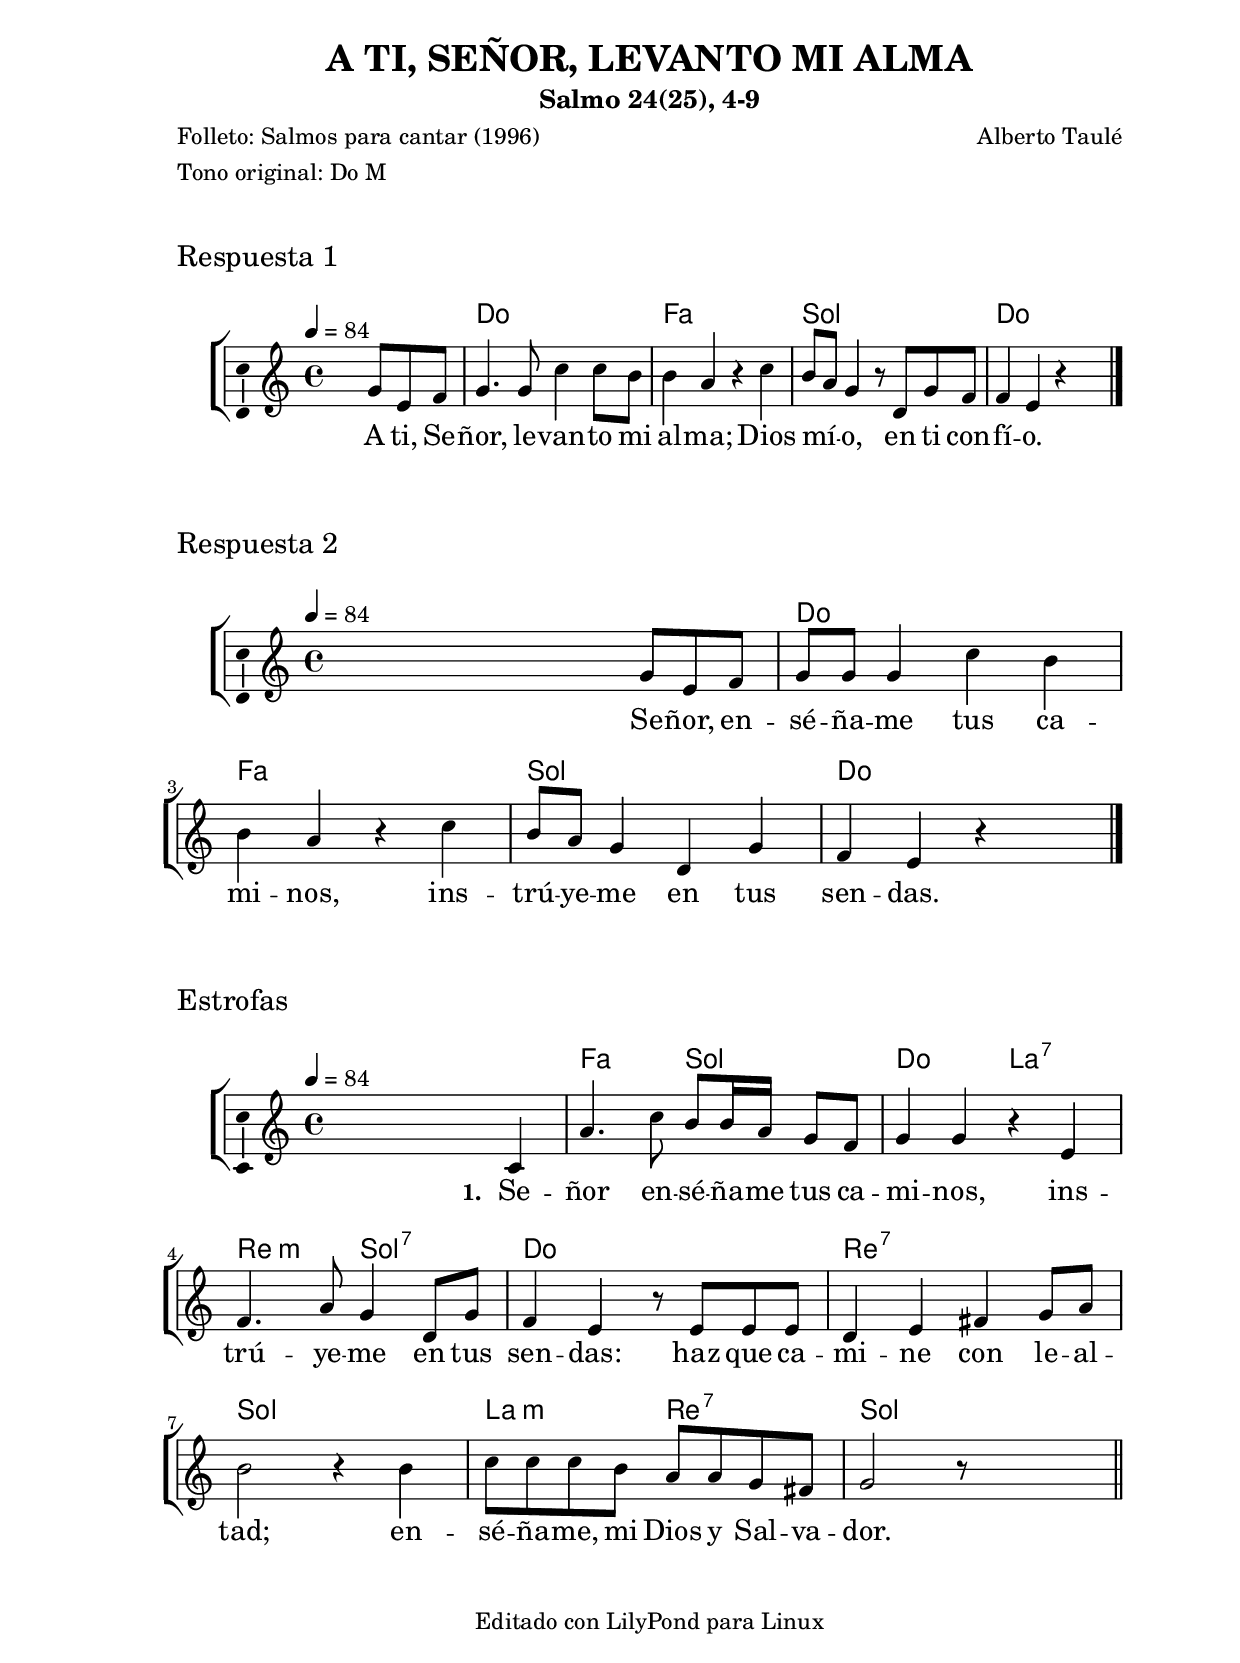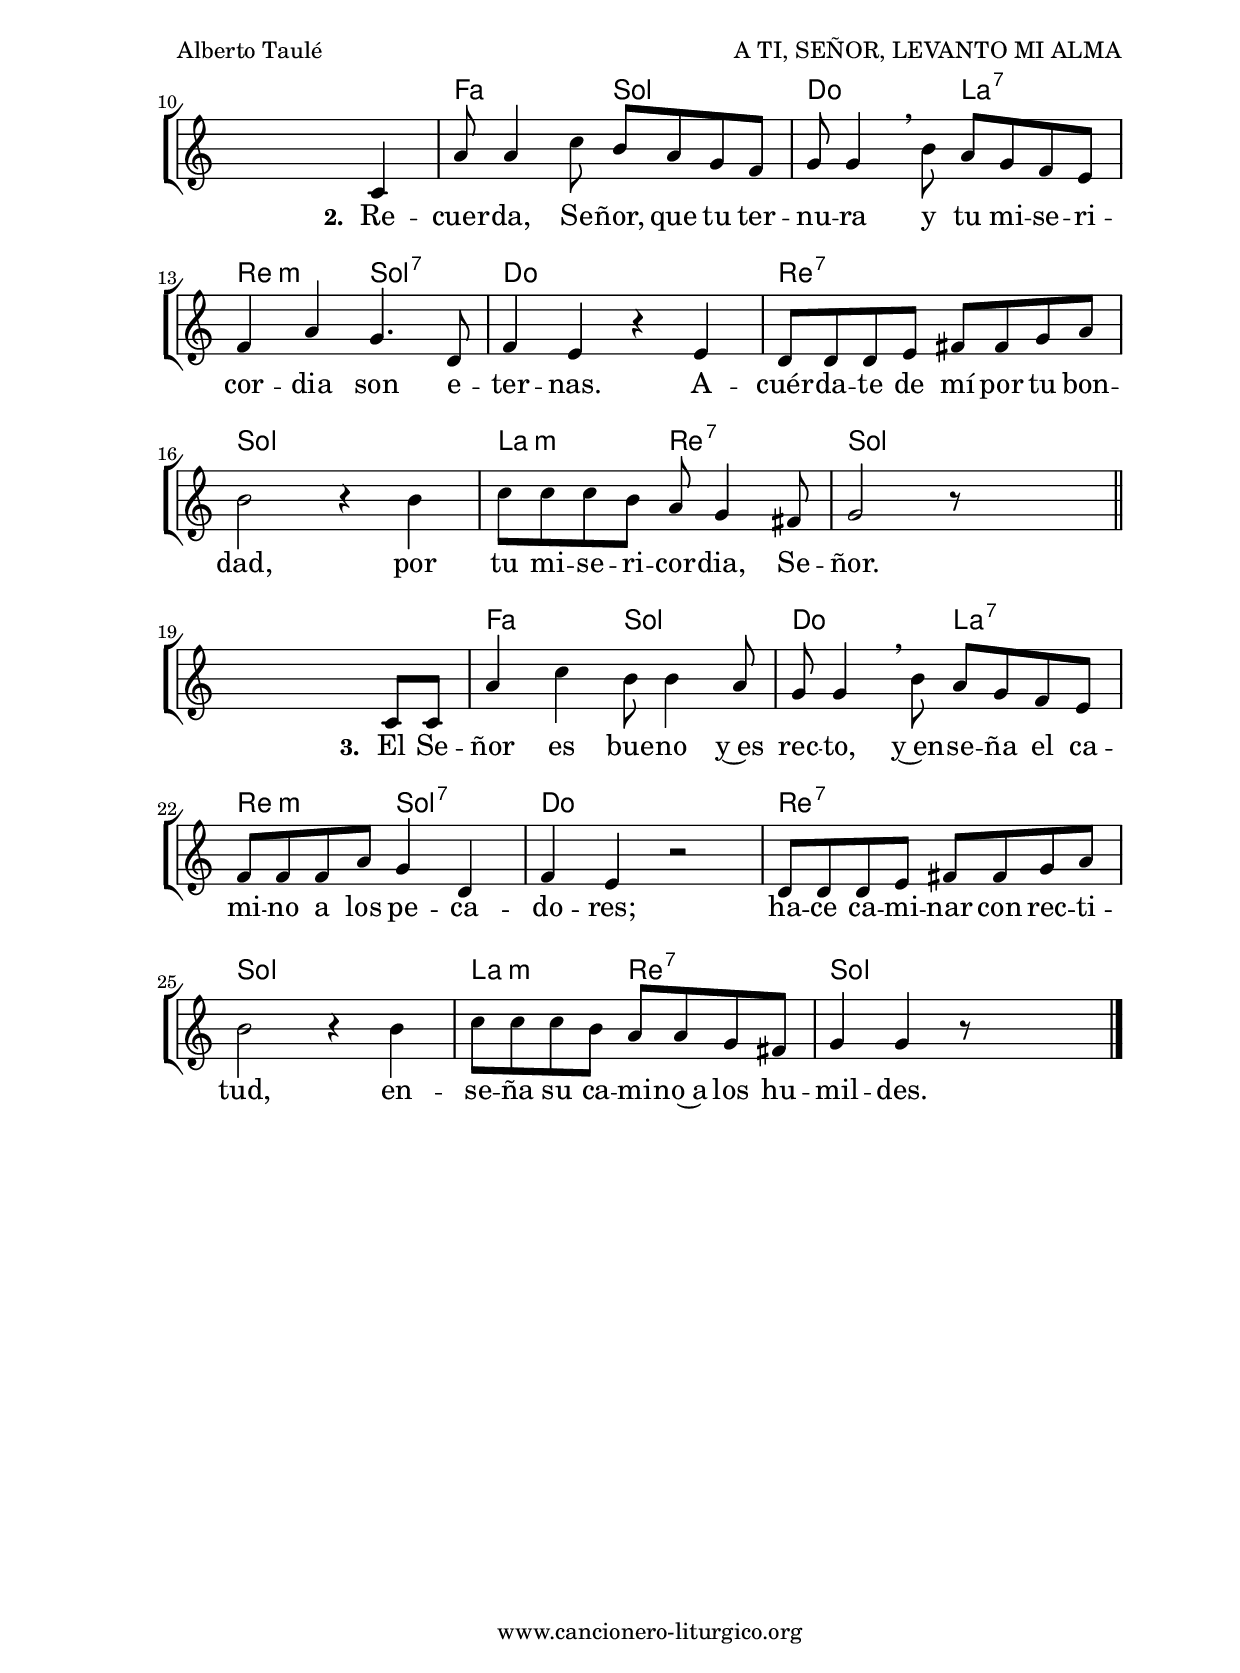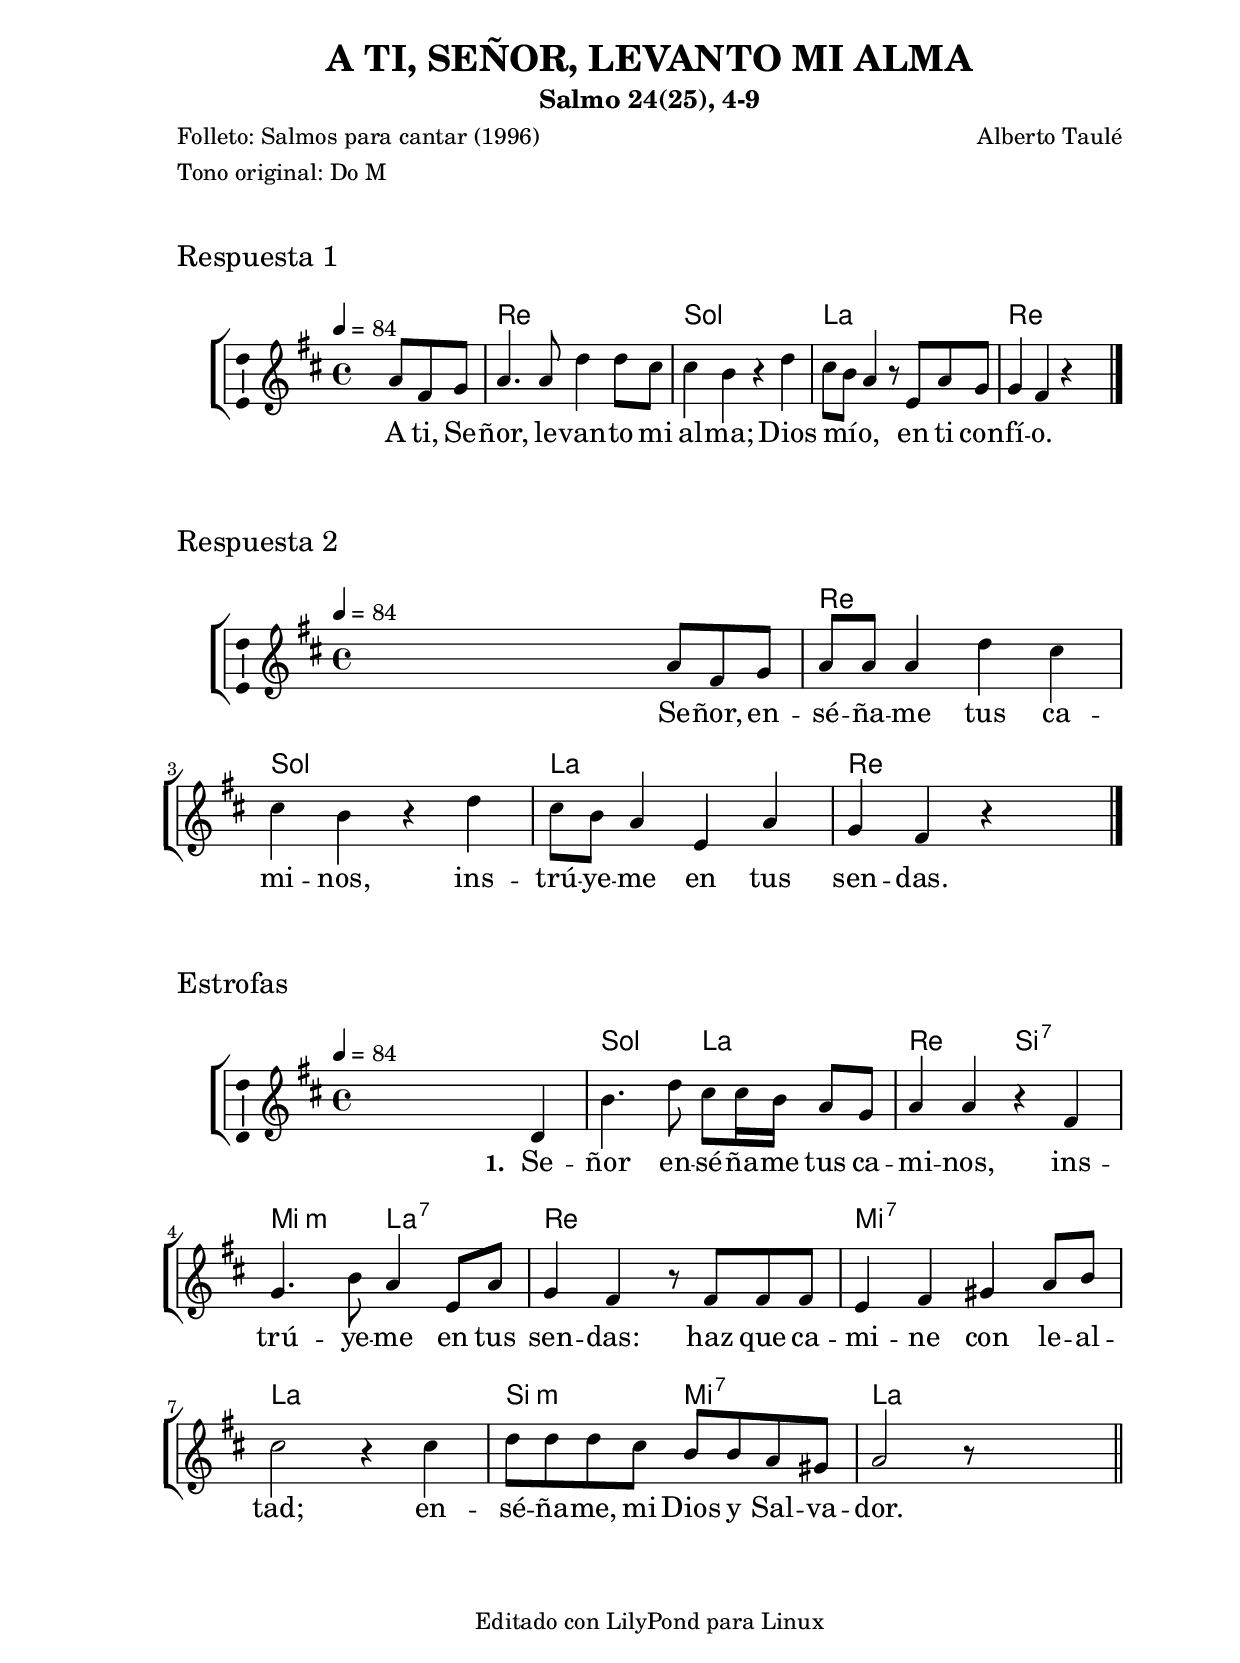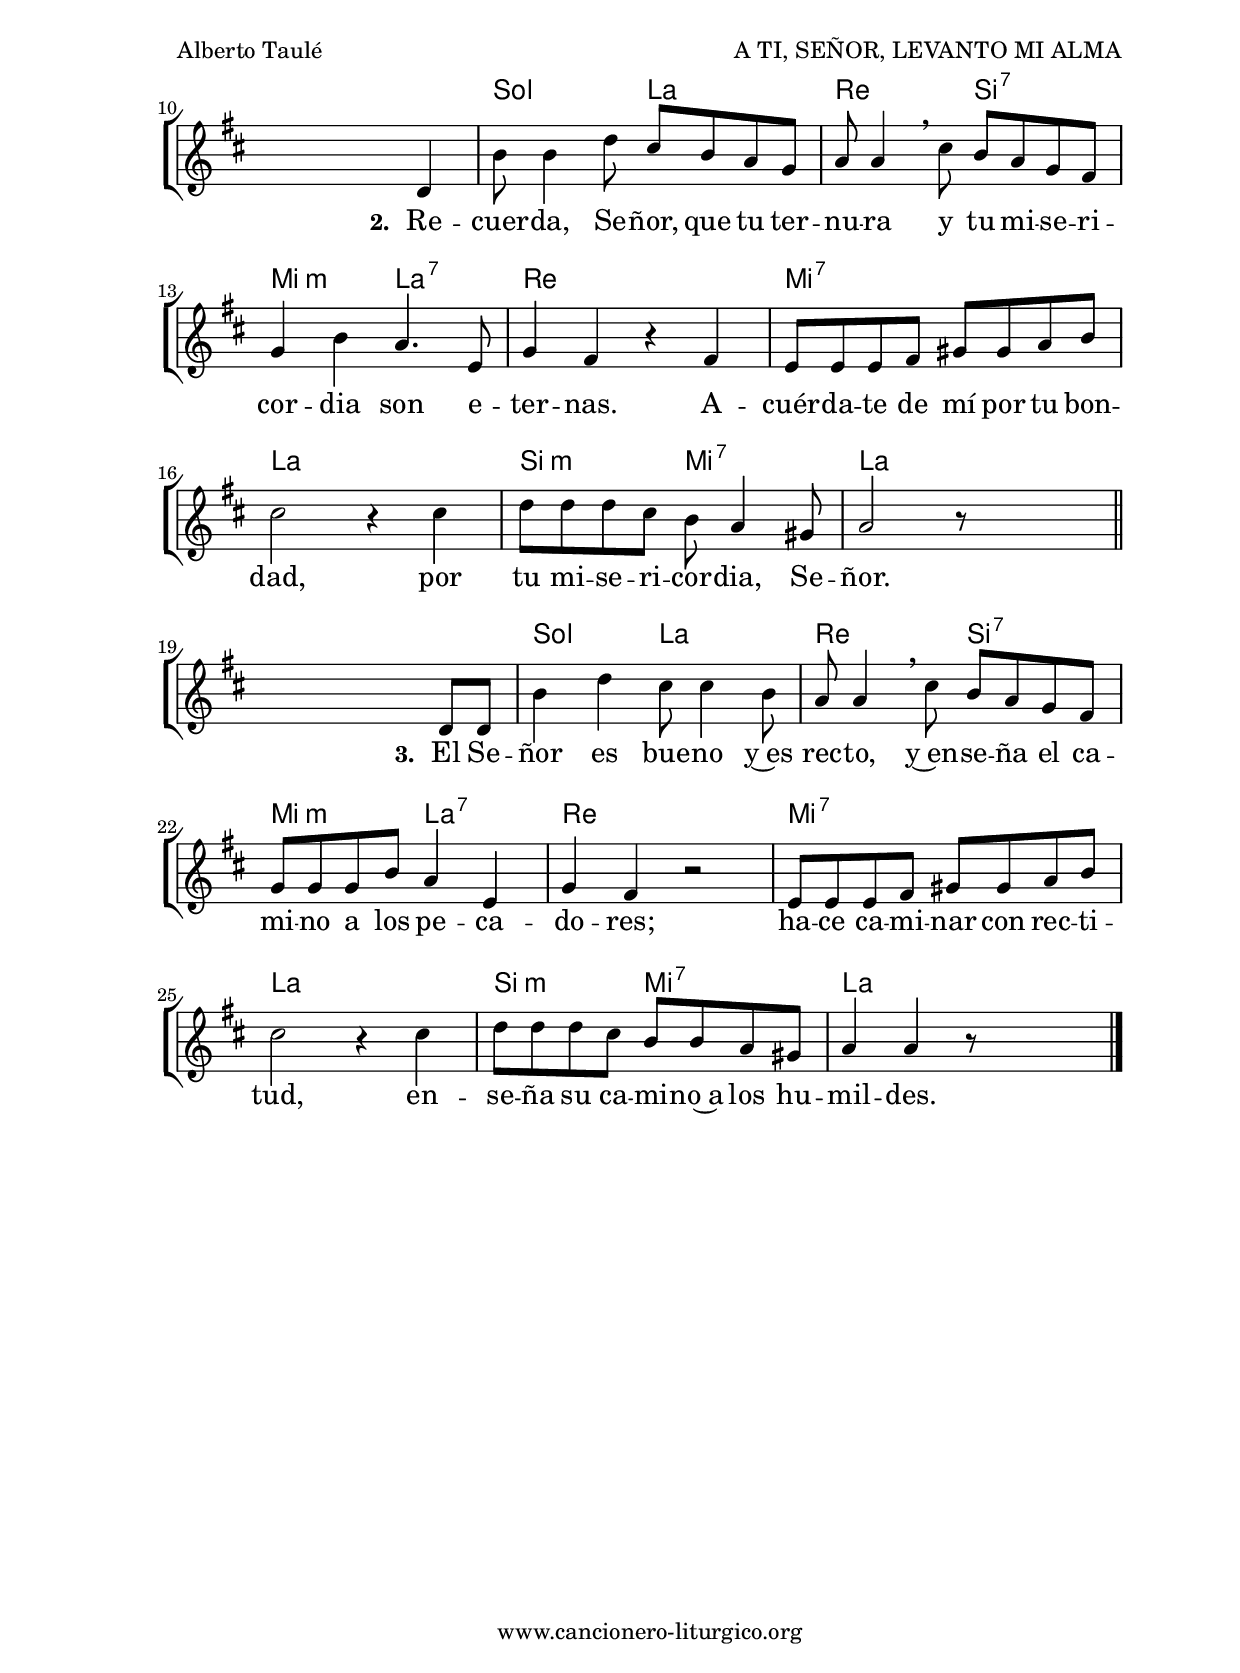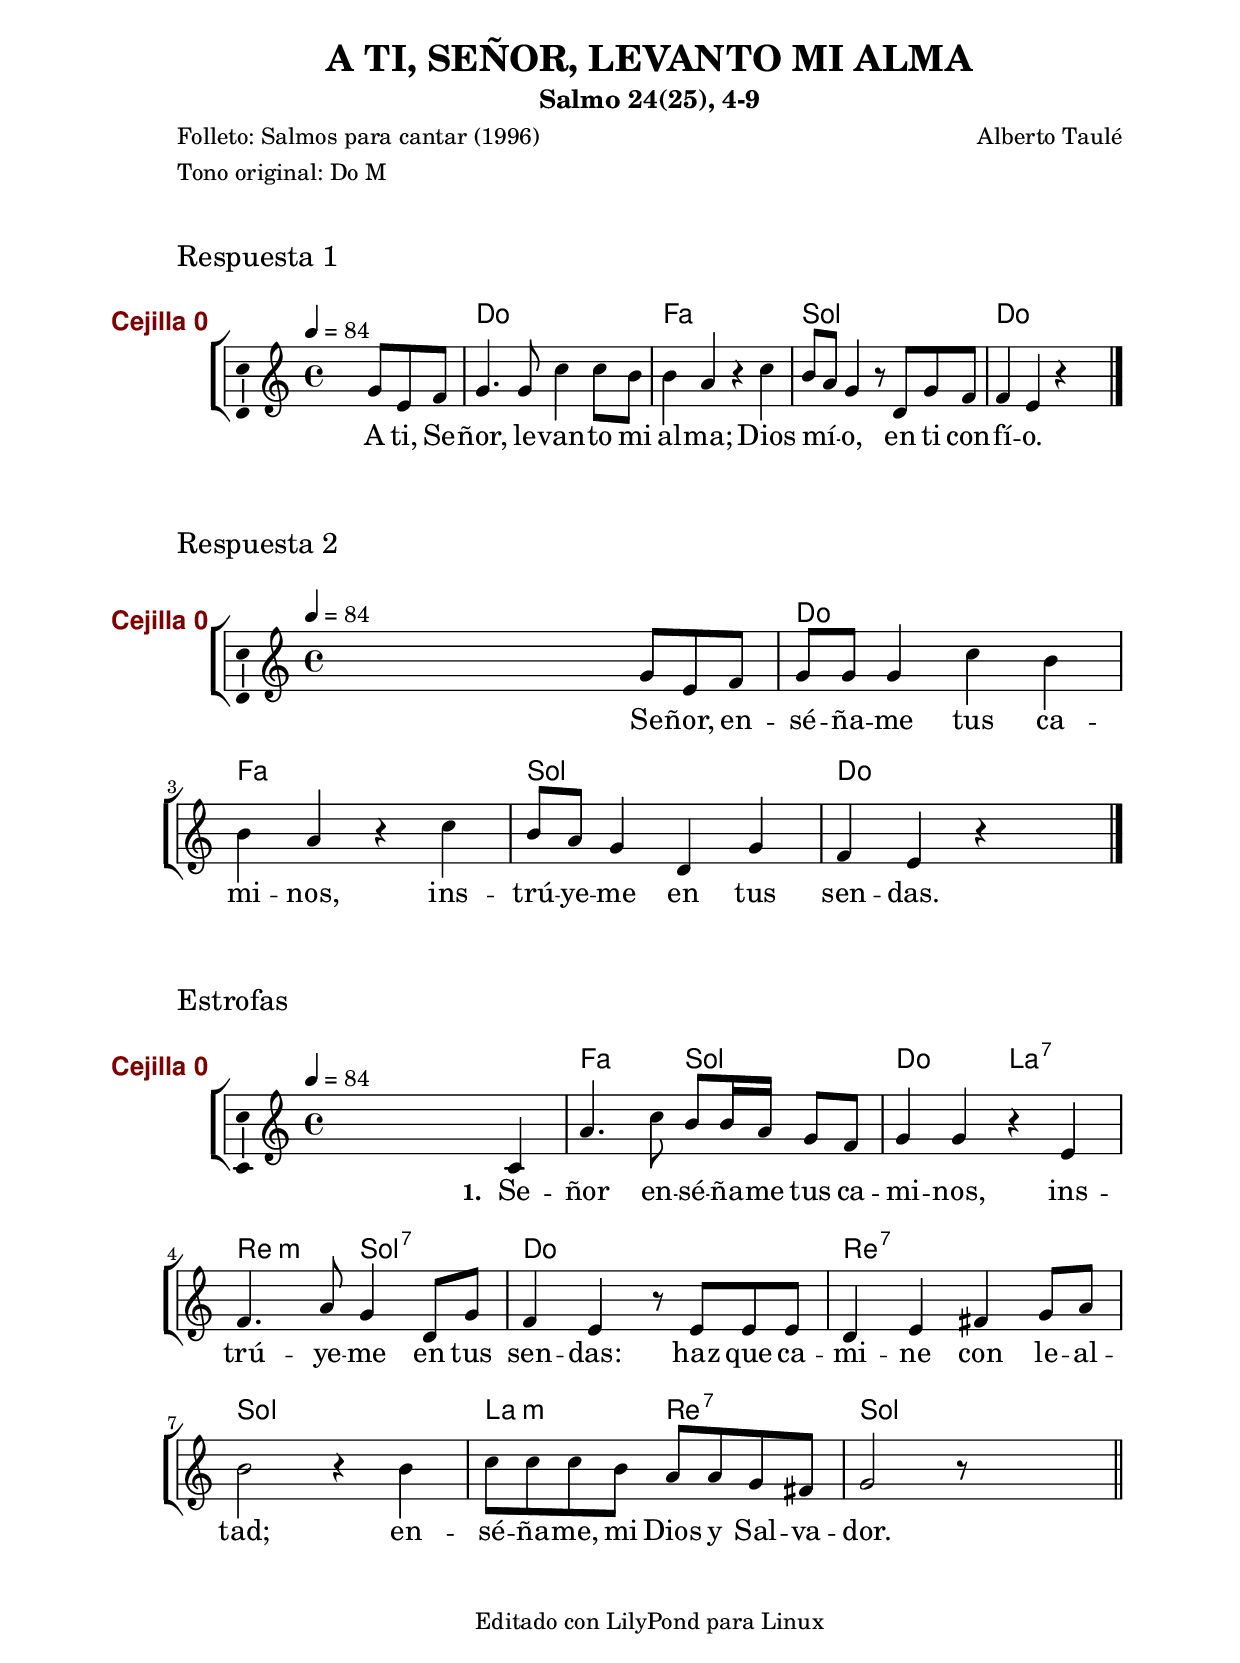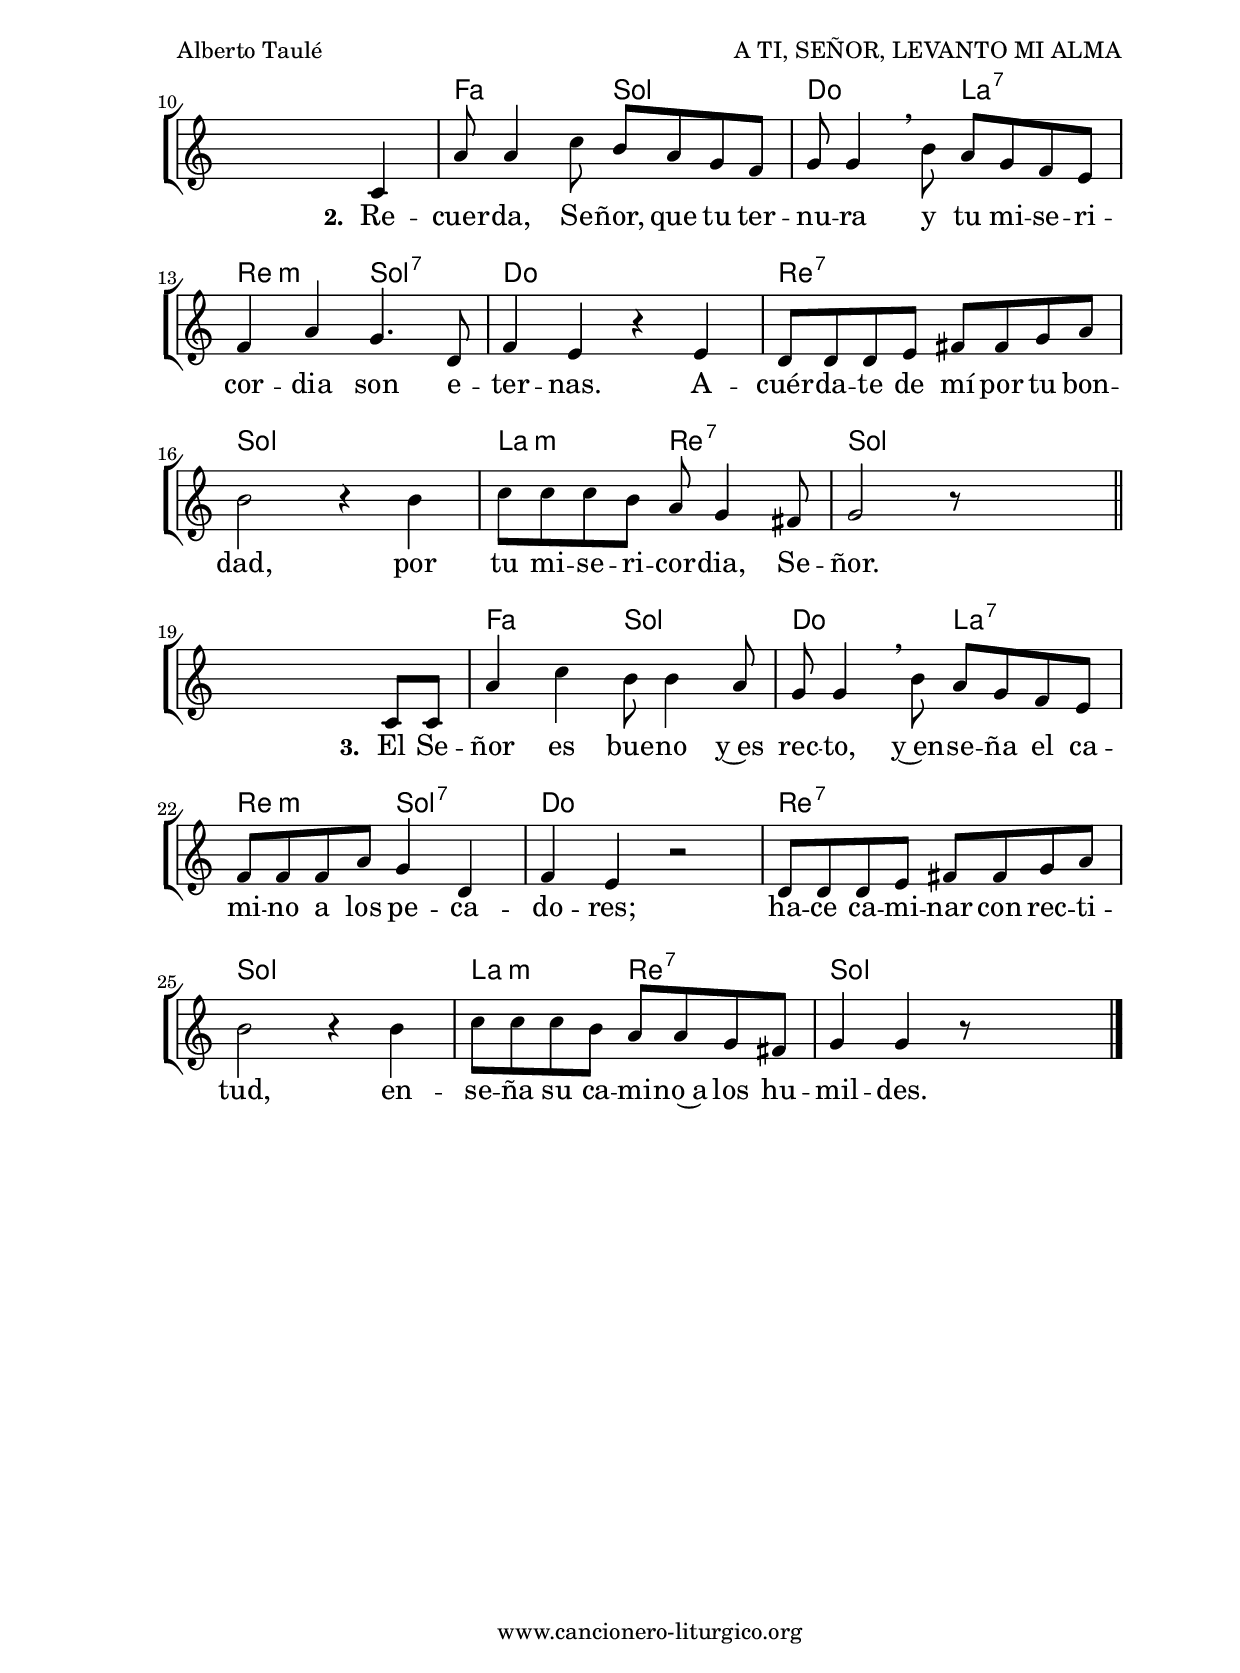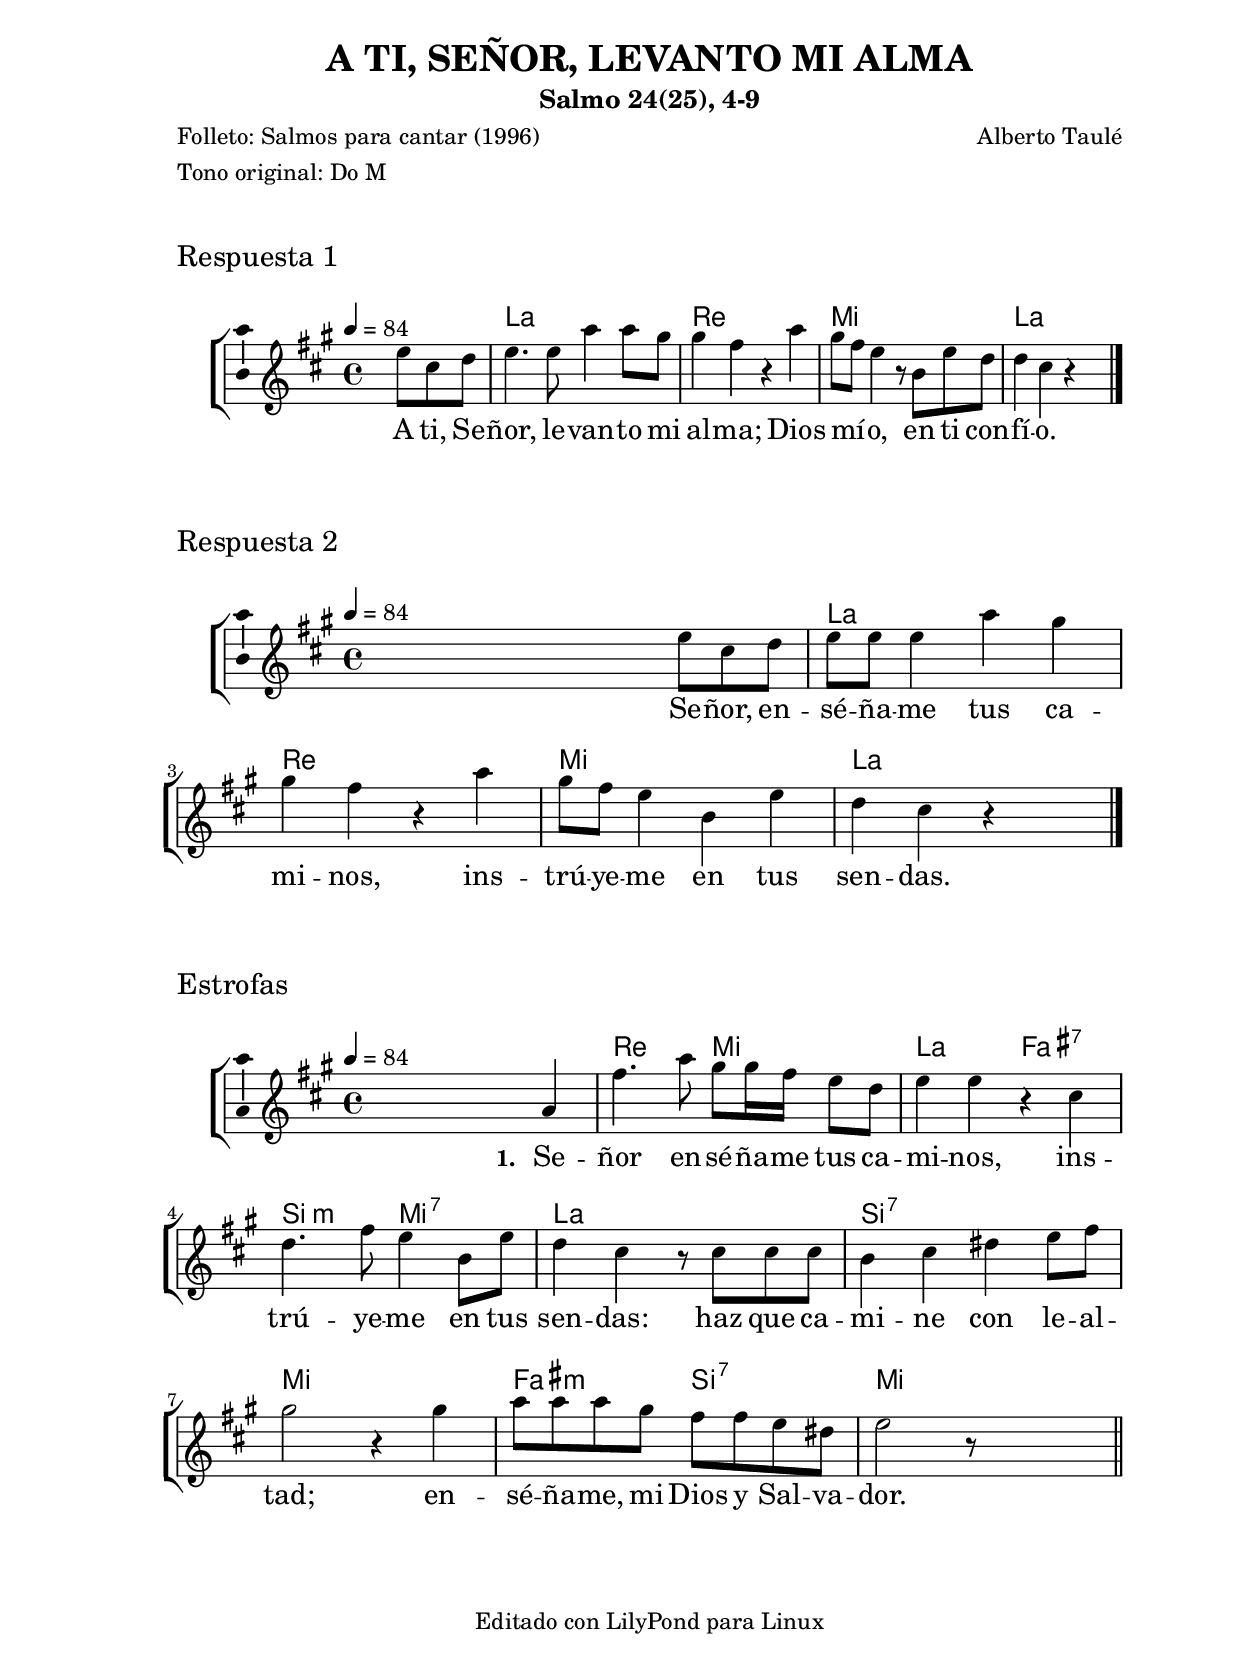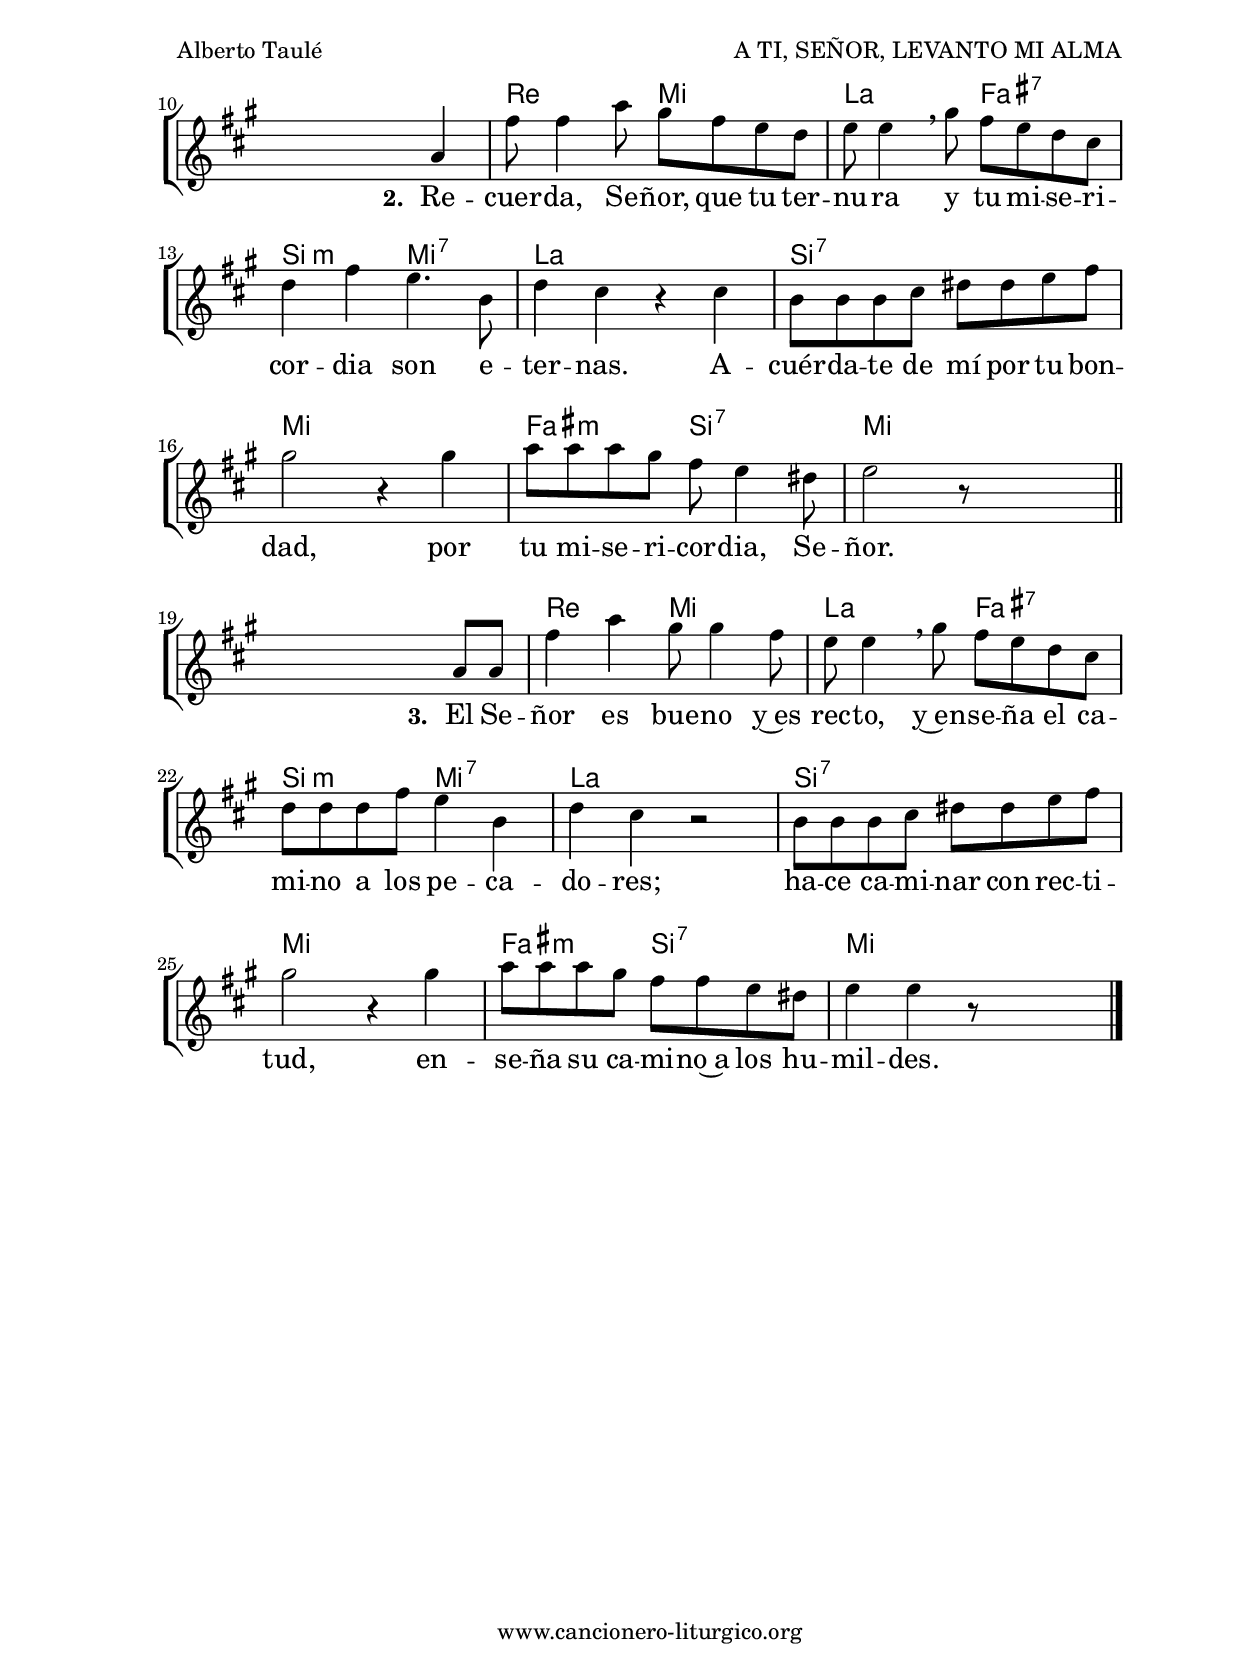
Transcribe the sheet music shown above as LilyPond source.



%versión de lilypond para la que se ha escrito esta partitura:
\version "2.16.0"

	%Tamaño papel
	#(set-default-paper-size "a4")
	%Tamaño partitura
	#(set-global-staff-size 20)
	%No responde al pulsar sobre una nota
	#(ly:set-option 'point-and-click #f)

%parámetros del encabezamiento:
\header {
	title = "A TI, SEÑOR, LEVANTO MI ALMA"
	subtitle = "Salmo 24(25), 4-9"
	composer = "Alberto Taulé"
	poet = "Folleto: Salmos para cantar (1996)"
	meter = "Tono original: Do M"
	arranger = ""
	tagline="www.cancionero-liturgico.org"
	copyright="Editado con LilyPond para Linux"
	tiempo = ""
	usos = "Salmo"
	letra = ""
	}

%parámetros del encabezamiento:
\paper  {
	oddHeaderMarkup = \markup {\fill-line { \on-the-fly #not-first-page \fromproperty #'header:title \on-the-fly #not-first-page \fromproperty #'header:composer }}
	evenHeaderMarkup = \markup {\fill-line { \fromproperty #'header:composer \fromproperty #'header:title }}
	#(set-paper-size "a4")
	print-page-number = ##f
	first-page-number = 1
	print-first-page-number = ##f
	head-separation = 3.0 \cm
	top-margin = 2.0 \cm
	bottom-margin = 0.5\cm
	left-margin = 3.0 \cm
	line-width = 16.0 \cm 
	indent = 8\mm
	interscoreline = 2.\mm
	between-system-space = 15\mm
%	para que las partituras no llenen la hoja:
	ragged-bottom = ##t
%	idem para la última hoja:
	ragged-last-bottom = ##f
%	para que las partituras llenen el ancho del papel:
	ragged-last = ##f
	after-title-space = 2.5 \cm
%page-count=2
%system-count=8

	%Flexible Vertical Spacing
	markup-system-spacing =
	#'((basic-distance . 5) (minimum-distance . 3) (padding . 3))
	score-markup-spacing =
	#'((basic-distance . 15) (minimum-distance . 10) (padding . 3))
%	score-system-spacing =
%	#'((basic-distance . 15) (minimum-distance . 10) (padding . 5))
	system-system-spacing =
	#'((basic-distance . 5) (minimum-distance . 3) (padding . 3))
	markup-markup-spacing =
	#'((basic-distance . 20) (minimum-distance . 15) (padding . 3))
	last-bottom-spacing =
	#'((basic-distance . 5) (minimum-distance . 5) (padding . 3))
%	top-system-spacing =
%	#'((basic-distance . 10) (minimum-distance . 5) (padding . 3))
%	top-markup-spacing =
%	#'((basic-distance . 15) (minimum-distance . 10) (padding . 3))

	}


%parámetros que afectan a toda la partitura:
global =  {
	%clave de sol (G):
	\clef G
	%armadura:
%%%	\transpose b c'
	\key c \major
	\tempo 4=84
	\set Score.tempoHideNote = ##f
	}


%%%%%%%%%%%%%%%%%%%%%%%%%%%%%%%%%%%%%%%%%%%%%%%%%%%%%%%
%%%%%%%%%%%%%%%%%%%%%%%%%%%%%%%%%%%%%%%%%%%%%%%%%%%%%%%
%%%%%%%%%%%%%%%%%%%%%%%%%%%%%%%%%%%%%%%%%%%%%%%%%%%%%%%


acordesrespuno = {
	\italianChords
	\chordmode {
%%%	\transpose b c'
{

s1
c1 f g c

}
}
}

melodiarespuno = 
%%%	\transpose b c'
{
	\relative c''{

\time 4/4

s2 s8 g8 e f
g4. g8 c4 c8 b
b4 a r4 c4
b8 a g4 r8 d8 g f
f4 e4 r4 s4

\bar "|."
}
}


textorespuno = \lyricmode {

A ti, Se -- ñor, le -- van -- to mi al -- ma;
Dios mí -- _ o, en ti con -- fí -- o.

	}

acordesrespunoStaff = \context ChordNames = acordesrespunoStaff <<
	\set chordChanges = ##t
	\acordesrespuno
	>>


%%%%%%%%%%%%%%%%%%%%%%%%%%%%%%%%%%% CEJILLA %%%%%%%%%%%%%%%%%%%%%%%%%%%%%%%%%%%
acordesrespunocejilla = {
%%%	\override ChordNames.ChordName #'font-size = #-1
%%%	\override ChordNames.ChordName #'font-series = #'bold
	\transpose c c {
		\acordesrespuno
		}
	}

acordesrespunocejillaStaff = \context ChordNames = acordesrespunocejillaStaff <<
	\set Staff.instrumentName = \markup \with-color #darkred \larger \bold \sans "Cejilla 0"
	\set chordChanges = ##t
	\acordesrespunocejilla
	>>
%%%%%%%%%%%%%%%%%%%%%%%%%%%%%%%%%%% CEJILLA %%%%%%%%%%%%%%%%%%%%%%%%%%%%%%%%%%%


vozrespunoStaff = \context Voice = vozrespunoStaff
\with {\consists "Ambitus_engraver"}
<<
%	\set Staff.instrumentName = ""
%	\set Staff.shortInstrumentName = ""
%	\set Staff.midiInstrument = #"clarinet"
%	\set Staff.midiInstrument = #"cello"
%	\set Staff.midiInstrument = #"flute"
	\set Staff.midiInstrument = #"electric guitar (jazz)"
%	\set Staff.midiInstrument = #"english horn"
%	\set Staff.midiInstrument = #"violin"
%	\set Staff.midiInstrument = #"glockenspiel"
	\set Staff.midiMinimumVolume = #0.7
	\set Staff.midiMaximumVolume = #0.9
	\global
	\melodiarespuno
	>>

textorespunoStaff = \context Lyrics = textorespunoStaff <<
	\lyricsto vozrespunoStaff \textorespuno
	>>


%%%%%%%%%%%%%%%%%%%%%%%%%%%%%%%%%%%%%%%%%%%%%%%%%%%%%%%
%%%%%%%%%%%%%%%%%%%%%%%%%%%%%%%%%%%%%%%%%%%%%%%%%%%%%%%
%%%%%%%%%%%%%%%%%%%%%%%%%%%%%%%%%%%%%%%%%%%%%%%%%%%%%%%


acordesrespdos = {
	\italianChords
	\chordmode {
%%%	\transpose b c'
{

s1
c1 f g c

}
}
}

melodiarespdos = 
%%%	\transpose b c'
{
	\relative c''{

\time 4/4

s2 s8 g8 e f
g8 g g4 c4 b
b4 a r4 c4
b8 a g4 d g
f4 e4 r4 s4


\bar "|."
}
}


textorespdos = \lyricmode {

Se -- ñor, en -- sé -- ña -- me tus ca -- mi -- nos,
ins -- trú -- ye -- me en tus sen -- das.

	}

acordesrespdosStaff = \context ChordNames = acordesrespdosStaff <<
	\set chordChanges = ##t
	\acordesrespdos
	>>


%%%%%%%%%%%%%%%%%%%%%%%%%%%%%%%%%%% CEJILLA %%%%%%%%%%%%%%%%%%%%%%%%%%%%%%%%%%%
acordesrespdoscejilla = {
%%%	\override ChordNames.ChordName #'font-size = #-1
%%%	\override ChordNames.ChordName #'font-series = #'bold
	\transpose c c {
		\acordesrespdos
		}
	}

acordesrespdoscejillaStaff = \context ChordNames = acordesrespdoscejillaStaff <<
	\set Staff.instrumentName = \markup \with-color #darkred \larger \bold \sans "Cejilla 0"
	\set chordChanges = ##t
	\acordesrespdoscejilla
	>>
%%%%%%%%%%%%%%%%%%%%%%%%%%%%%%%%%%% CEJILLA %%%%%%%%%%%%%%%%%%%%%%%%%%%%%%%%%%%


vozrespdosStaff = \context Voice = vozrespdosStaff
\with {\consists "Ambitus_engraver"}
<<
%	\set Staff.instrumentName = ""
%	\set Staff.shortInstrumentName = ""
%	\set Staff.midiInstrument = #"clarinet"
%	\set Staff.midiInstrument = #"cello"
%	\set Staff.midiInstrument = #"flute"
	\set Staff.midiInstrument = #"electric guitar (jazz)"
%	\set Staff.midiInstrument = #"english horn"
%	\set Staff.midiInstrument = #"violin"
%	\set Staff.midiInstrument = #"glockenspiel"
	\set Staff.midiMinimumVolume = #0.7
	\set Staff.midiMaximumVolume = #0.9
	\global
	\melodiarespdos
	>>

textorespdosStaff = \context Lyrics = textorespdosStaff <<
	\lyricsto vozrespdosStaff \textorespdos
	>>


%%%%%%%%%%%%%%%%%%%%%%%%%%%%%%%%%%%%%%%%%%%%%%%%%%%%%%%
%%%%%%%%%%%%%%%%%%%%%%%%%%%%%%%%%%%%%%%%%%%%%%%%%%%%%%%
%%%%%%%%%%%%%%%%%%%%%%%%%%%%%%%%%%%%%%%%%%%%%%%%%%%%%%%


acordesrespest = {
	\italianChords
	\chordmode {
%%%	\transpose b c'
{

s1
f2 g c a:7 d:m g:7 c s d:7 s g s a:m d:7 g s
s1
f2 g c a:7 d:m g:7 c s d:7 s g s a:m d:7 g s
s1
f2 g c a:7 d:m g:7 c s d:7 s g s a:m d:7 g s

}
}
}

melodiarespest = 
%%%	\transpose b c'
{
	\relative c'{

\time 4/4

s2 s4 c4
a'4. c8 b b16 a g8 f
g4 g r4 e4
f4. a8 g4 d8 g
f4 e r8 e8 e e
d4 e fis g8 a
b2 r4 b4
c8 c c b a a g fis
g2 r8 s8 s4

\bar "||"
\break

s2 s4 c,4
a'8 a4 c8 b a g f
g8 g4 \breathe b8 a g f e
f4 a g4. d8
f4 e r4 e4
d8 d d e fis fis g a
b2 r4 b4
c8 c c b a g4 fis8
g2 r8 s8 s4

\bar "||"
\break

s2 s4 c,8 c
a'4 c b8 b4 a8
g8 g4 \breathe b8 a g f e
f8 f f a g4 d
f4 e r2
d8 d d e fis fis g a
b2 r4 b4
c8 c c b a a g fis
g4 g r8 s8 s4

\bar "|."
}
}


textorespest = \lyricmode {

\set stanza =#"1. " Se -- ñor en -- sé -- ña -- me tus ca -- mi -- nos,
ins -- trú -- ye -- me en tus sen -- das:
haz que ca -- mi -- ne con le -- al -- tad;
en -- sé -- ña -- me, mi Dios y Sal -- va -- dor.

\set stanza =#"2. " Re -- cuer -- da, Se -- ñor, que tu ter -- nu -- ra
y tu mi -- se -- ri -- cor -- dia son e -- ter -- nas.
A -- cuér -- da -- te de mí por tu bon -- dad,
por tu mi -- se -- ri -- cor -- dia, Se -- ñor.

\set stanza =#"3. " El Se -- ñor es bue -- no y~es rec -- to,
y~en -- se -- ña el ca -- mi -- no a los pe -- ca -- do -- res;
ha -- ce ca -- mi -- nar con rec -- ti -- tud,
en -- se -- ña su ca -- mi -- no~a los hu -- mil -- des.

	}

acordesrespestStaff = \context ChordNames = acordesrespestStaff <<
	\set chordChanges = ##t
	\acordesrespest
	>>


%%%%%%%%%%%%%%%%%%%%%%%%%%%%%%%%%%% CEJILLA %%%%%%%%%%%%%%%%%%%%%%%%%%%%%%%%%%%
acordesrespestcejilla = {
%%%	\override ChordNames.ChordName #'font-size = #-1
%%%	\override ChordNames.ChordName #'font-series = #'bold
	\transpose c c {
		\acordesrespest
		}
	}

acordesrespestcejillaStaff = \context ChordNames = acordesrespestcejillaStaff <<
	\set Staff.instrumentName = \markup \with-color #darkred \larger \bold \sans "Cejilla 0"
	\set chordChanges = ##t
	\acordesrespestcejilla
	>>
%%%%%%%%%%%%%%%%%%%%%%%%%%%%%%%%%%% CEJILLA %%%%%%%%%%%%%%%%%%%%%%%%%%%%%%%%%%%


vozrespestStaff = \context Voice = vozrespestStaff
\with {\consists "Ambitus_engraver"}
<<
%	\set Staff.instrumentName = ""
%	\set Staff.shortInstrumentName = ""
%	\set Staff.midiInstrument = #"clarinet"
%	\set Staff.midiInstrument = #"cello"
%	\set Staff.midiInstrument = #"flute"
	\set Staff.midiInstrument = #"electric guitar (jazz)"
%	\set Staff.midiInstrument = #"english horn"
%	\set Staff.midiInstrument = #"violin"
%	\set Staff.midiInstrument = #"glockenspiel"
	\set Staff.midiMinimumVolume = #0.7
	\set Staff.midiMaximumVolume = #0.9
	\global
	\melodiarespest
	>>

textorespestStaff = \context Lyrics = textorespestStaff <<
	\lyricsto vozrespestStaff \textorespest
	>>


%%%%%%%%%%%%%%%%%%%%%%%%%%%%%%%%%%%%%%%%%%%%%%%%%%%%%%%
%%%%%%%%%%%%%%%%%%%%%%%%%%%%%%%%%%%%%%%%%%%%%%%%%%%%%%%
%%%%%%%%%%%%%%%%%%%%%%%%%%%%%%%%%%%%%%%%%%%%%%%%%%%%%%%


\book {
	\score {
		\context ChoirStaff {
			\override StaffGroup.SystemStartBracket #'collapse-height = #1
			\override Score.SystemStartBar #'collapse-height = #1
			<<
			\acordesrespunoStaff
			\vozrespunoStaff
			\textorespunoStaff
			>>
			}
		\layout {
	    		\context {
				\Lyrics
				\override LyricText #'font-size = #2
				}
	   		 \context {
				\Score
				\override StaffSymbol #'staff-space = #(magstep +3)
				}
			}
		\header{piece=\markup{\fontsize #2 "Respuesta 1"}}
		}
	\score {
		\context ChoirStaff {
			\override StaffGroup.SystemStartBracket #'collapse-height = #1
			\override Score.SystemStartBar #'collapse-height = #1
			<<
			\acordesrespdosStaff
			\vozrespdosStaff
			\textorespdosStaff
			>>
			}
		\layout {
system-count=2
	    		\context {
				\Lyrics
				\override LyricText #'font-size = #2
				}
	   		 \context {
				\Score
				\override StaffSymbol #'staff-space = #(magstep +3)
				}
			}
		\header{piece=\markup{\fontsize #2 "Respuesta 2"}}
		}
	\score {
		\context ChoirStaff {
			\override StaffGroup.SystemStartBracket #'collapse-height = #1
			\override Score.SystemStartBar #'collapse-height = #1
			<<
			\acordesrespestStaff
			\vozrespestStaff
			\textorespestStaff
			>>
			}
		\layout {
system-count=9
	    		\context {
				\Lyrics
				\override LyricText #'font-size = #2
				}
	   		 \context {
				\Score
				\override StaffSymbol #'staff-space = #(magstep +3)
				}
			}
		\header{piece=\markup{\fontsize #2 "Estrofas"}}
		}
	\score {
		\unfoldRepeats
		\context ChoirStaff {
			<<
			\acordesrespunoStaff
			\vozrespunoStaff
			>>
			<<
			\acordesrespdosStaff
			\vozrespdosStaff
			>>
			<<
			\acordesrespestStaff
			\vozrespestStaff
			>>
			}
		\midi {
	  		\context {
	  			\Score
				tempoWholesPerMinute = #(ly:make-moment 70 4)
				}
			}
		}
	}


%Partitura para guitarra
#(define output-suffix "G")
\book {
	\score {
		\context ChoirStaff {
			\override StaffGroup.SystemStartBracket #'collapse-height = #1
			\override Score.SystemStartBar #'collapse-height = #1
			<<
			\acordesrespunocejillaStaff
			\vozrespunoStaff
			\textorespunoStaff
			>>
			}
		\layout {
%%%%%%%%%%%%%%%%%%%%%%%%%%%%%%%%%%% CEJILLA %%%%%%%%%%%%%%%%%%%%%%%%%%%%%%%%%%%
			\context {
				\ChordNames \consists Instrument_name_engraver
				}
%%%%%%%%%%%%%%%%%%%%%%%%%%%%%%%%%%% CEJILLA %%%%%%%%%%%%%%%%%%%%%%%%%%%%%%%%%%%
	    		\context {
				\Lyrics
				\override LyricText #'font-size = #2
				}
	   		 \context {
				\Score
				\override StaffSymbol #'staff-space = #(magstep +3)
				}
			}
		\header{piece=\markup{\fontsize #2 "Respuesta 1"}}
		}
	\score {
		\context ChoirStaff {
			\override StaffGroup.SystemStartBracket #'collapse-height = #1
			\override Score.SystemStartBar #'collapse-height = #1
			<<
			\acordesrespdoscejillaStaff
			\vozrespdosStaff
			\textorespdosStaff
			>>
			}
		\layout {
system-count=2
%%%%%%%%%%%%%%%%%%%%%%%%%%%%%%%%%%% CEJILLA %%%%%%%%%%%%%%%%%%%%%%%%%%%%%%%%%%%
			\context {
				\ChordNames \consists Instrument_name_engraver
				}
%%%%%%%%%%%%%%%%%%%%%%%%%%%%%%%%%%% CEJILLA %%%%%%%%%%%%%%%%%%%%%%%%%%%%%%%%%%%
	    		\context {
				\Lyrics
				\override LyricText #'font-size = #2
				}
	   		 \context {
				\Score
				\override StaffSymbol #'staff-space = #(magstep +3)
				}
			}
		\header{piece=\markup{\fontsize #2 "Respuesta 2"}}
		}
	\score {
		\context ChoirStaff {
			\override StaffGroup.SystemStartBracket #'collapse-height = #1
			\override Score.SystemStartBar #'collapse-height = #1
			<<
			\acordesrespestcejillaStaff
			\vozrespestStaff
			\textorespestStaff
			>>
			}
		\layout {
system-count=9
%%%%%%%%%%%%%%%%%%%%%%%%%%%%%%%%%%% CEJILLA %%%%%%%%%%%%%%%%%%%%%%%%%%%%%%%%%%%
			\context {
				\ChordNames \consists Instrument_name_engraver
				}
%%%%%%%%%%%%%%%%%%%%%%%%%%%%%%%%%%% CEJILLA %%%%%%%%%%%%%%%%%%%%%%%%%%%%%%%%%%%
	    		\context {
				\Lyrics
				\override LyricText #'font-size = #2
				}
	   		 \context {
				\Score
				\override StaffSymbol #'staff-space = #(magstep +3)
				}
			}
		\header{piece=\markup{\fontsize #2 "Estrofas"}}
		}
	}


#(define output-suffix "C")
\book {
	\score {
		\context ChoirStaff {
			\override StaffGroup.SystemStartBracket #'collapse-height = #1
			\override Score.SystemStartBar #'collapse-height = #1
\transpose c d
			<<
			\acordesrespunoStaff
			\vozrespunoStaff
			\textorespunoStaff
			>>
			}
		\layout {
	    		\context {
				\Lyrics
				\override LyricText #'font-size = #2
				}
	   		 \context {
				\Score
				\override StaffSymbol #'staff-space = #(magstep +3)
				}
			}
		\header{piece=\markup{\fontsize #2 "Respuesta 1"}}
		}
	\score {
		\context ChoirStaff {
			\override StaffGroup.SystemStartBracket #'collapse-height = #1
			\override Score.SystemStartBar #'collapse-height = #1
\transpose c d
			<<
			\acordesrespdosStaff
			\vozrespdosStaff
			\textorespdosStaff
			>>
			}
		\layout {
system-count=2
	    		\context {
				\Lyrics
				\override LyricText #'font-size = #2
				}
	   		 \context {
				\Score
				\override StaffSymbol #'staff-space = #(magstep +3)
				}
			}
		\header{piece=\markup{\fontsize #2 "Respuesta 2"}}
		}
	\score {
		\context ChoirStaff {
			\override StaffGroup.SystemStartBracket #'collapse-height = #1
			\override Score.SystemStartBar #'collapse-height = #1
\transpose c d
			<<
			\acordesrespestStaff
			\vozrespestStaff
			\textorespestStaff
			>>
			}
		\layout {
system-count=9
	    		\context {
				\Lyrics
				\override LyricText #'font-size = #2
				}
	   		 \context {
				\Score
				\override StaffSymbol #'staff-space = #(magstep +3)
				}
			}
		\header{piece=\markup{\fontsize #2 "Estrofas"}}
		}
	}


#(define output-suffix "S")
\book {
	\score {
		\context ChoirStaff {
			\override StaffGroup.SystemStartBracket #'collapse-height = #1
			\override Score.SystemStartBar #'collapse-height = #1
\transpose c a
			<<
			\acordesrespunoStaff
			\vozrespunoStaff
			\textorespunoStaff
			>>
			}
		\layout {
	    		\context {
				\Lyrics
				\override LyricText #'font-size = #2
				}
	   		 \context {
				\Score
				\override StaffSymbol #'staff-space = #(magstep +3)
				}
			}
		\header{piece=\markup{\fontsize #2 "Respuesta 1"}}
		}
	\score {
		\context ChoirStaff {
			\override StaffGroup.SystemStartBracket #'collapse-height = #1
			\override Score.SystemStartBar #'collapse-height = #1
\transpose c a
			<<
			\acordesrespdosStaff
			\vozrespdosStaff
			\textorespdosStaff
			>>
			}
		\layout {
system-count=2
	    		\context {
				\Lyrics
				\override LyricText #'font-size = #2
				}
	   		 \context {
				\Score
				\override StaffSymbol #'staff-space = #(magstep +3)
				}
			}
		\header{piece=\markup{\fontsize #2 "Respuesta 2"}}
		}
	\score {
		\context ChoirStaff {
			\override StaffGroup.SystemStartBracket #'collapse-height = #1
			\override Score.SystemStartBar #'collapse-height = #1
\transpose c a
			<<
			\acordesrespestStaff
			\vozrespestStaff
			\textorespestStaff
			>>
			}
		\layout {
system-count=9
	    		\context {
				\Lyrics
				\override LyricText #'font-size = #2
				}
	   		 \context {
				\Score
				\override StaffSymbol #'staff-space = #(magstep +3)
				}
			}
		\header{piece=\markup{\fontsize #2 "Estrofas"}}
		}
	}



